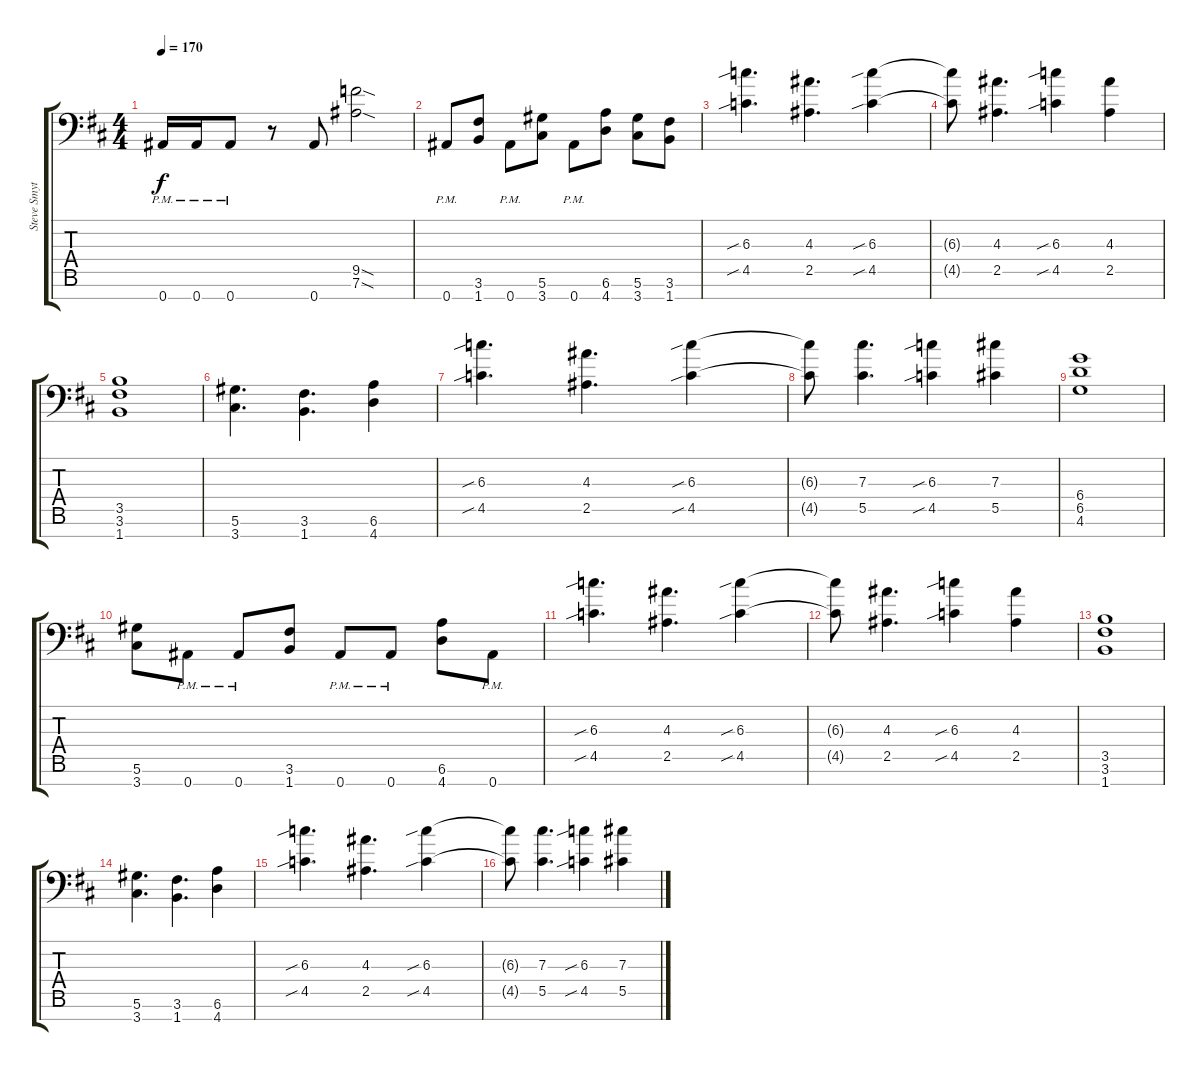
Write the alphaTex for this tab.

\track ("Steve Smyth Rhythm" "Steve Smyt") {instrument distortionguitar}
\staff {score tabs}
\tuning (Eb4 Bb3 Gb3 Db3 Ab2 Eb2 Bb1) {hide}
\ts (4 4)
\tempo 170
\clef f4
\ks d
0.7{pm}.16{dy f} 0.7{pm}.16 0.7{pm}.8 r.8 0.7.8 (9.5{sod} 7.6{sod}).2 |
0.7{pm}.8 (3.6 1.7).8 0.7{pm}.8 (5.6 3.7).8 0.7{pm}.8 (6.6 4.7).8 (5.6 3.7).8 (3.6 1.7).8 |
(6.3{sib} 4.5{sib}).4{d} (4.3 2.5).4{d} (6.3{sib} 4.5{sib}).4 |
(6.3{t} 4.5{t}).8 (4.3 2.5).4{d} (6.3{sib} 4.5{sib}).4 (4.3 2.5).4 |
(3.5 3.6 1.7).1 |
(5.6 3.7).4{d} (3.6 1.7).4{d} (6.6 4.7).4 |
(6.3{sib} 4.5{sib}).4{d} (4.3 2.5).4{d} (6.3{sib} 4.5{sib}).4 |
(6.3{t} 4.5{t}).8 (7.3 5.5).4{d} (6.3{sib} 4.5{sib}).4 (7.3 5.5).4 |
(6.4 6.5 4.6).1 |
(5.6 3.7).8 0.7{pm}.8 0.7{pm}.8 (3.6 1.7).8 0.7{pm}.8 0.7{pm}.8 (6.6 4.7).8 0.7{pm}.8 |
(6.3{sib} 4.5{sib}).4{d} (4.3 2.5).4{d} (6.3{sib} 4.5{sib}).4 |
(6.3{t} 4.5{t}).8 (4.3 2.5).4{d} (6.3{sib} 4.5{sib}).4 (4.3 2.5).4 |
(3.5 3.6 1.7).1 |
(5.6 3.7).4{d} (3.6 1.7).4{d} (6.6 4.7).4 |
(6.3{sib} 4.5{sib}).4{d} (4.3 2.5).4{d} (6.3{sib} 4.5{sib}).4 |
(6.3{t} 4.5{t}).8 (7.3 5.5).4{d} (6.3{sib} 4.5{sib}).4 (7.3 5.5).4
